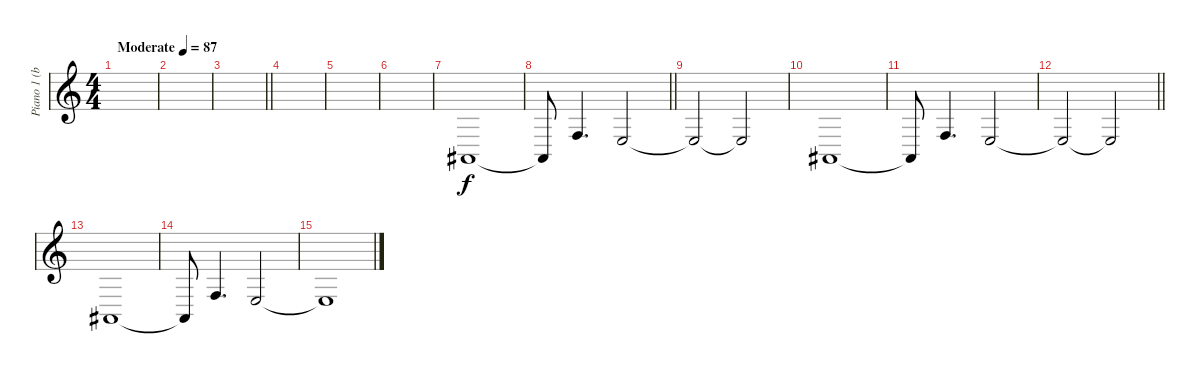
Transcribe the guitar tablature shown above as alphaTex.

\track ("Piano 1 (bright)" "Piano 1 (b") {instrument acousticgrandpiano}
\staff {score}
\tuning (E4 B3 G3 D3 A2 E2) {hide}
\ts (4 4)
\tempo (87 "Moderate")
\clef g2
\ks c
|
|
\barLineRight lightlight
|
\section ("" "")
|
|
|
1.5.1 |
\barLineRight lightlight
1.5{t}.8 3.4.4{d} 2.4.2 |
2.4{t}.2 2.4{t}.2 |
1.5.1 |
1.5{t}.8 3.4.4{d} 2.4.2 |
\barLineRight lightlight
2.4{t}.2 2.4{t}.2 |
\section ("" "")
1.5.1 |
1.5{t}.8 3.4.4{d} 2.4.2 |
2.4{t}.1
